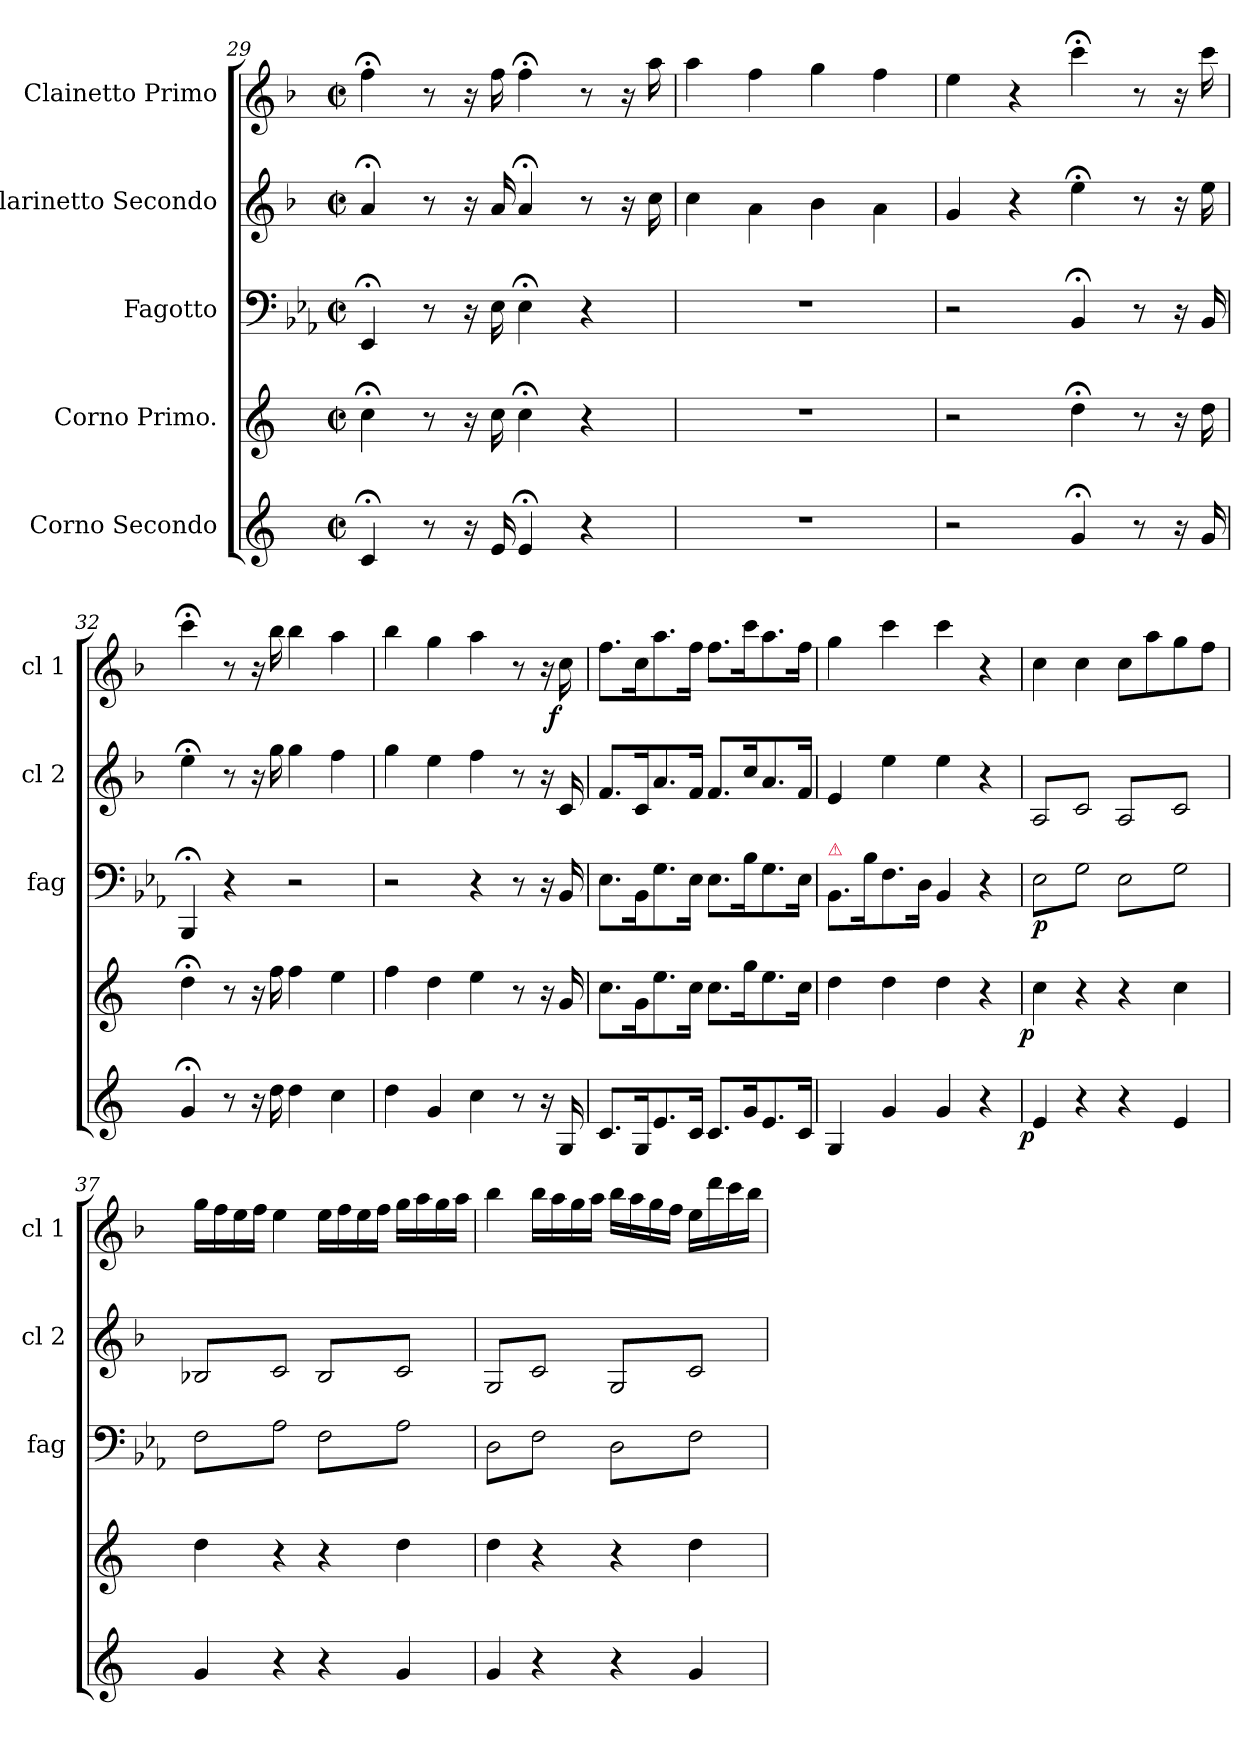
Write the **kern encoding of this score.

**kern	**dynam	**kern	**dynam	**kern	**dynam	**kern	**kern	**dynam
*part5	*part5	*part4	*part4	*part3	*part3	*part2	*part1	*part1
*staff5	*staff5	*staff4	*staff4	*staff3	*staff3	*staff2	*staff1	*staff1
*I"Corno Secondo	*	*I"Corno Primo.	*	*I"Fagotto	*	*I"Clarinetto Secondo	*I"Clainetto Primo	*
*	*	*	*	*I'fag	*	*I'cl 2	*I'cl 1	*
*clefG2	*	*clefG2	*	*clefF4	*	*clefG2	*clefG2	*
*ITrd5c9	*	*ITrd5c9	*	*	*	*ITrd1c2	*ITrd1c2	*
*k[b-e-a-]	*	*k[b-e-a-]	*	*k[b-e-a-]	*	*k[b-e-a-]	*k[b-e-a-]	*
*M2/2	*	*M2/2	*	*M2/2	*	*M2/2	*M2/2	*
*met(c|)	*	*met(c|)	*	*met(c|)	*	*met(c|)	*met(c|)	*
=29	=29	=29	=29	=29	=29	=29	=29	=29
4E-;</	.	4e-;<\	.	4EE-;</	.	4g;</	4ee-;<\	.
8r	.	8r	.	8r	.	8r	8r	.
16r	.	16r	.	16r	.	16r	16r	.
16G/	.	16e-\	.	16E-\	.	16g/	16ee-\	.
4G;</	.	4e-;<\	.	4E-;<\	.	4g;</	4ee-;<\	.
4r	.	4r	.	4r	.	8r	8r	.
.	.	.	.	.	.	16r	16r	.
.	.	.	.	.	.	16b-\	16gg\	.
=30	=30	=30	=30	=30	=30	=30	=30	=30
1r	.	1r	.	1r	.	4b-\	4gg\	.
.	.	.	.	.	.	4g\	4ee-\	.
.	.	.	.	.	.	4a-\	4ff\	.
.	.	.	.	.	.	4g\	4ee-\	.
=31	=31	=31	=31	=31	=31	=31	=31	=31
2r	.	2r	.	2r	.	4f/	4dd\	.
.	.	.	.	.	.	4r	4r	.
4B-;</	.	4f;<\	.	4BB-;</	.	4dd;<\	4bb-;<;\	.
8r	.	8r	.	8r	.	8r	8r	.
16r	.	16r	.	16r	.	16r	16r	.
16B-/	.	16f\	.	16BB-/	.	16dd\	16bb-\	.
=32	=32	=32	=32	=32	=32	=32	=32	=32
4B-;</	.	4f;<\	.	4BBB-;</	.	4dd;<\	4bb-;<\	.
8r	.	8r	.	4r	.	8r	8r	.
16r	.	16r	.	.	.	16r	16r	.
16f\	.	16a-\	.	.	.	16ff\	16aa-\	.
4f\	.	4a-\	.	2r	.	4ff\	4aa-\	.
4e-\	.	4g\	.	.	.	4ee-\	4gg\	.
=33	=33	=33	=33	=33	=33	=33	=33	=33
4f\	.	4a-\	.	2r	.	4ff\	4aa-\	.
4B-/	.	4f\	.	.	.	4dd\	4ff\	.
4e-\	.	4g\	.	4r	.	4ee-\	4gg\	.
8r	.	8r	.	8r	.	8r	8r	.
16r	.	16r	.	16r	.	16r	16r	.
!	!	!	!	!	!	!	!	!LO:DY:rj
16BB-/	.	16B-/	.	16BB-/	.	16B-/	16b-\	f
=34	=34	=34	=34	=34	=34	=34	=34	=34
8.E-/L	.	8.e-\L	.	8.E-\L	.	8.e-/L	8.ee-\L	.
16BB-/K	.	16B-\K	.	16BB-\K	.	16B-/K	16b-\K	.
8.G/	.	8.g\	.	8.G\	.	8.g/	8.gg\	.
16E-/Jk	.	16e-\Jk	.	16E-\Jk	.	16e-/Jk	16ee-\Jk	.
8.E-/L	.	8.e-\L	.	8.E-\L	.	8.e-/L	8.ee-\L	.
16B-/K	.	16b-\K	.	16B-\K	.	16b-/K	16bb-\K	.
8.G/	.	8.g\	.	8.G\	.	8.g/	8.gg\	.
16E-/Jk	.	16e-\Jk	.	16E-\Jk	.	16e-/Jk	16ee-\Jk	.
=35	=35	=35	=35	=35	=35	=35	=35	=35
!	!	!	!	!LO:TX:a:color=crimson:t=⚠	!	!	!	!
4BB-/	.	4f\	.	8.BB-/L	.	4d/	4ff\	.
.	.	.	.	16B-\K	.	.	.	.
4B-/	.	4f\	.	8.F\	.	4dd\	4bb-\	.
.	.	.	.	16D\Jk	.	.	.	.
4B-/	.	4f\	.	4BB-/	.	4dd\	4bb-\	.
4r	.	4r	.	4r	.	4r	4r	.
=36	=36	=36	=36	=36	=36	=36	=36	=36
!	!LO:DY:rj	!	!LO:DY:rj	!	!	!	!	!
*	*	*	*	*tremolo	*	*	*	*
*	*	*	*	*	*	*tremolo	*	*
4G/	p	4e-\	p	8E-\L	p	8G/L	4b-\	.
.	.	.	.	8G\	.	8B-/	.	.
4r	.	4r	.	8E-\	.	8G/	4b-\	.
.	.	.	.	8G\J	.	8B-/J	.	.
4r	.	4r	.	8E-\L	.	8G/L	8b-\L	.
.	.	.	.	8G\	.	8B-/	8gg\	.
4G/	.	4e-\	.	8E-\	.	8G/	8ff\	.
.	.	.	.	8G\J	.	8B-/J	8ee-\J	.
=37	=37	=37	=37	=37	=37	=37	=37	=37
4B-/	.	4f\	.	8F\L	.	8A-X/L	16ff\LL	.
.	.	.	.	.	.	.	16ee-\	.
.	.	.	.	8A-\	.	8B-/	16dd\	.
.	.	.	.	.	.	.	16ee-\JJ	.
4r	.	4r	.	8F\	.	8A-X/	4dd\	.
.	.	.	.	8A-\J	.	8B-/J	.	.
4r	.	4r	.	8F\L	.	8A-/L	16dd\LL	.
.	.	.	.	.	.	.	16ee-\	.
.	.	.	.	8A-\	.	8B-/	16dd\	.
.	.	.	.	.	.	.	16ee-\JJ	.
4B-/	.	4f\	.	8F\	.	8A-/	16ff\LL	.
.	.	.	.	.	.	.	16gg\	.
.	.	.	.	8A-\J	.	8B-/J	16ff\	.
.	.	.	.	.	.	.	16gg\JJ	.
=38	=38	=38	=38	=38	=38	=38	=38	=38
4B-/	.	4f\	.	8D\L	.	8F/L	4aa-\	.
.	.	.	.	8F\	.	8B-/	.	.
4r	.	4r	.	8D\	.	8F/	16aa-\LL	.
.	.	.	.	.	.	.	16gg\	.
.	.	.	.	8F\J	.	8B-/J	16ff\	.
.	.	.	.	.	.	.	16gg\JJ	.
4r	.	4r	.	8D\L	.	8F/L	16aa-\LL	.
.	.	.	.	.	.	.	16gg\	.
.	.	.	.	8F\	.	8B-/	16ff\	.
.	.	.	.	.	.	.	16ee-\JJ	.
4B-/	.	4f\	.	8D\	.	8F/	16dd\LL	.
.	.	.	.	.	.	.	16ccc\	.
.	.	.	.	8F\J	.	8B-/J	16bb-\	.
*	*	*	*	*	*	*Xtremolo	*	*
*	*	*	*	*Xtremolo	*	*	*	*
.	.	.	.	.	.	.	16aa-\JJ	.
.	.	.	.	.	.	.	.	.
.	.	.	.	.	.	.	.	.
=	=	=	=	=	=	=	=	=
*-	*-	*-	*-	*-	*-	*-	*-	*-
